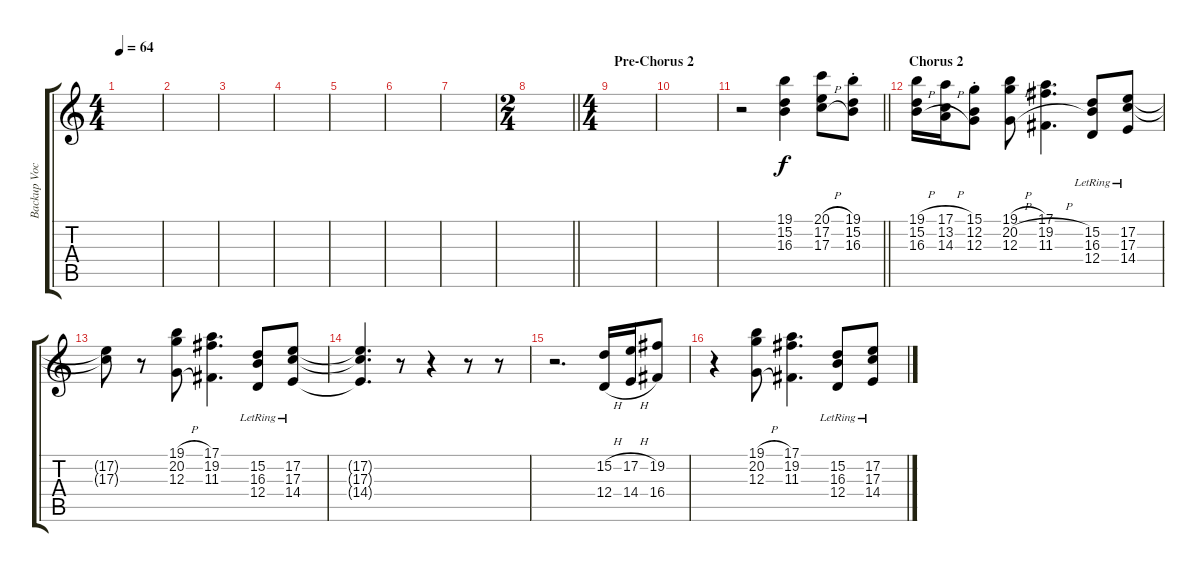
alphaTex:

\track ("Backup Vocals" "Backup Voc") {instrument choiraahs}
\staff {score tabs}
\tuning (E4 B3 G3 D3 A2 E2) {hide}
\ts (4 4)
\tempo 64
\clef g2
\ks c
|
|
|
|
|
|
|
\ts (2 4)
\barLineRight lightlight
|
\ts (4 4)
\section ("" "Pre-Chorus 2")
|
|
\barLineRight lightlight
r.2 (19.1 15.2 16.3).4 (20.1{h} 17.2{h} 17.3{h}).8 (19.1{st} 15.2{st} 16.3{st}).8 |
\section ("" "Chorus 2")
(19.1{h} 15.2{h} 16.3{h}).16 (17.1{h} 13.2{h} 14.3{h}).16 (15.1{st} 12.2{st} 12.3{st}).8 (19.1{h} 20.2{h} 12.3{h}).8 (17.1 19.2{h} 11.3{h}).4{d} (15.2{lr} 16.3 12.4).8 (17.2{lr} 17.3 14.4).8 |
(17.2{t} 17.3{t}).8 r.8 (19.1{h} 20.2{h} 12.3{h}).8 (17.1 19.2 11.3).4{d} (15.2{lr} 16.3 12.4).8 (17.2{lr} 17.3 14.4).8 |
(17.2{t} 17.3{t} 14.4{t}).4{d} r.8 r.4 r.8 r.8 |
r.2{d} (15.2{h} 12.4{h}).16 (17.2{h} 14.4{h}).16 (19.2 16.4).8 |
r.4 (19.1{h} 20.2{h} 12.3{h}).8 (17.1 19.2 11.3).4{d} (15.2{lr} 16.3 12.4).8 (17.2{lr} 17.3 14.4).8
